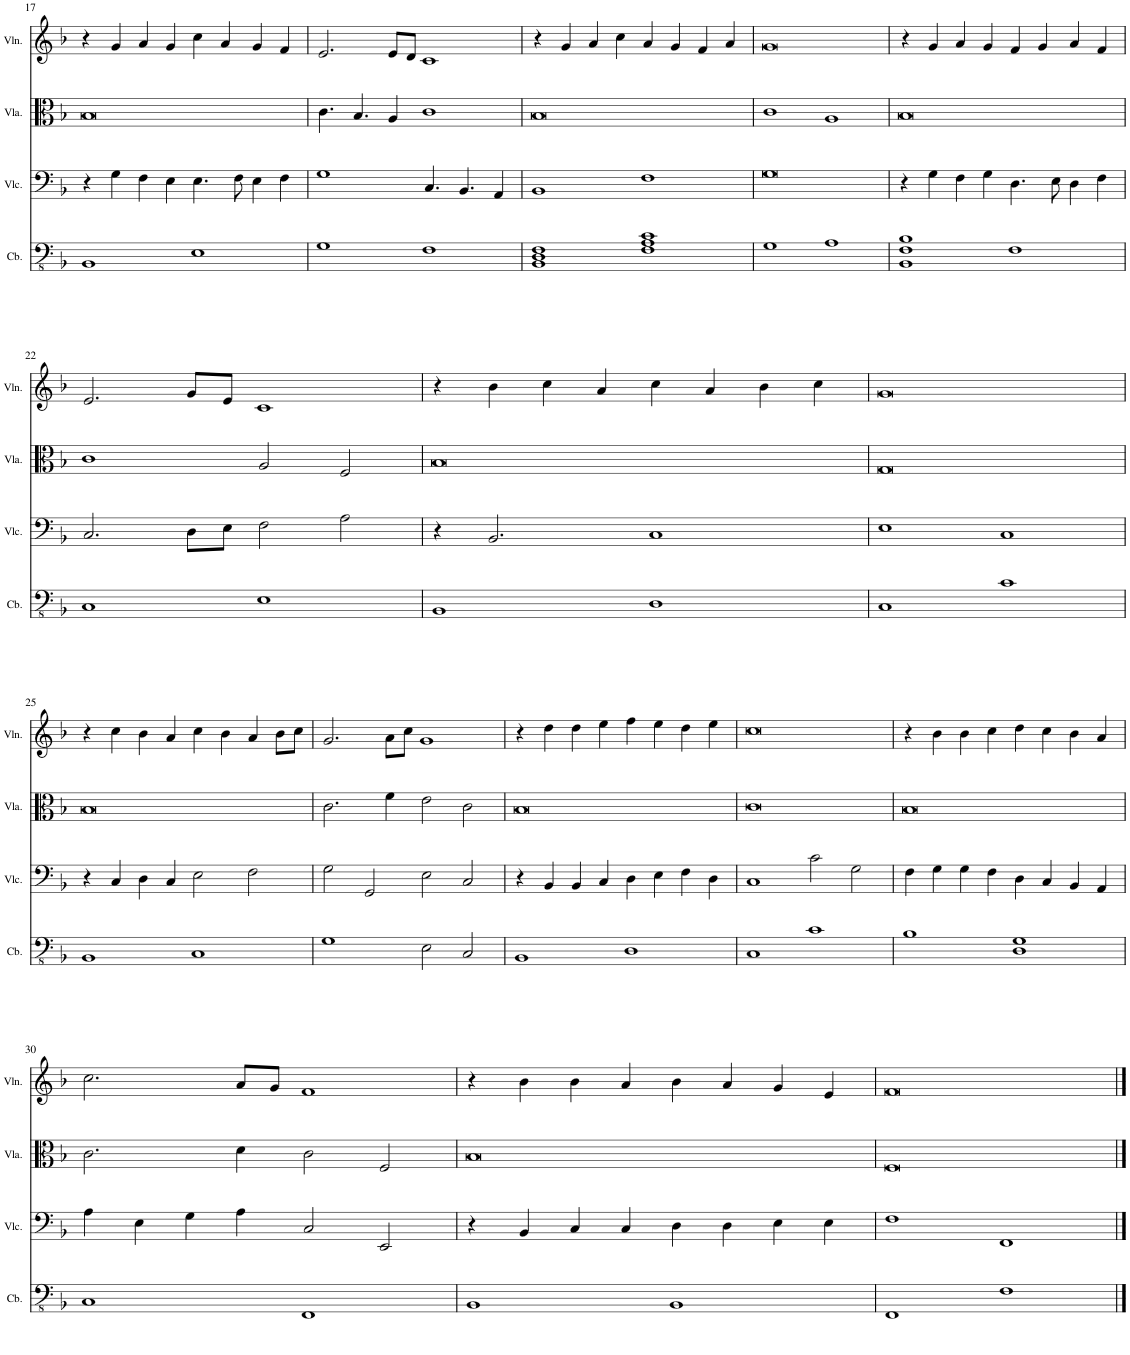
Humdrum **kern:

**kern	**kern	**kern	**kern
*part4	*part3	*part2	*part1
*staff4	*staff3	*staff2	*staff1
*I"Double Bass	*I"Violoncello	*I"Viola	*I"Violin
*	*I'Vlc.	*I'Vla.	*I'Vln.
!!LO:PB:g=z
*clefFv4	*clefF4	*clefC3	*clefG2
*k[b-]	*k[b-]	*k[b-]	*k[b-]
*M8/4	*M8/4	*M8/4	*M8/4
=17	=17	=17	=17
1BBB-	4r	0B-	4r
.	4G\	.	4g/
.	4F\	.	4a/
.	4E\	.	4g/
1EE	4.E\	.	4cc\
.	.	.	4a/
.	8F\	.	.
.	4E\	.	4g/
.	4F\	.	4f/
=18	=18	=18	=18
1GG	1G	4.c\	2.e/
.	.	4.B-/	.
.	.	4A/	8e/L
.	.	.	8d/J
1FF	4.C/	1c	1c
.	4.BB-/	.	.
.	4AA/	.	.
=19	=19	=19	=19
1BBB- 1DD 1FF	1BB-	0B-	4r
.	.	.	4g/
.	.	.	4a/
.	.	.	4cc\
1FF 1AA 1C	1F	.	4a/
.	.	.	4g/
.	.	.	4f/
.	.	.	4a/
=20	=20	=20	=20
1GG	0G	1c	0g
1AA	.	1A	.
=21	=21	=21	=21
1BBB- 1FF 1BB-	4r	0B-	4r
.	4G\	.	4g/
.	4F\	.	4a/
.	4G\	.	4g/
1FF	4.D\	.	4f/
.	.	.	4g/
.	8E\	.	.
.	4D\	.	4a/
.	4F\	.	4f/
!!LO:LB:g=z
=22	=22	=22	=22
1CC	2.C/	1c	2.e/
.	8D\L	.	8g/L
.	8E\J	.	8e/J
1EE	2F\	2A/	1c
.	2A\	2F/	.
=23	=23	=23	=23
1BBB-	4r	0B-	4r
.	2.BB-/	.	4b-\
.	.	.	4cc\
.	.	.	4a/
1DD	1C	.	4cc\
.	.	.	4a/
.	.	.	4b-\
.	.	.	4cc\
=24	=24	=24	=24
1CC	1E	0G	0g
1C	1C	.	.
!!LO:LB:g=z
=25	=25	=25	=25
1BBB-	4r	0B-	4r
.	4C/	.	4cc\
.	4D\	.	4b-\
.	4C/	.	4a/
1CC	2E\	.	4cc\
.	.	.	4b-\
.	2F\	.	4a/
.	.	.	8b-\L
.	.	.	8cc\J
=26	=26	=26	=26
1GG	2G\	2.c\	2.g/
.	2GG/	.	.
.	.	4f\	8a\L
.	.	.	8cc\J
2EE\	2E\	2e\	1g
2CC/	2C/	2c\	.
=27	=27	=27	=27
1BBB-	4r	0B-	4r
.	4BB-/	.	4dd\
.	4BB-/	.	4dd\
.	4C/	.	4ee\
1DD	4D\	.	4ff\
.	4E\	.	4ee\
.	4F\	.	4dd\
.	4D\	.	4ee\
=28	=28	=28	=28
1CC	1C	0c	0cc
1C	2c\	.	.
.	2G\	.	.
=29	=29	=29	=29
1BB-	4F\	0B-	4r
.	4G\	.	4b-\
.	4G\	.	4b-\
.	4F\	.	4cc\
1DD 1GG	4D\	.	4dd\
.	4C/	.	4cc\
.	4BB-/	.	4b-\
.	4AA/	.	4a/
!!LO:LB:g=z
=30	=30	=30	=30
1CC	4A\	2.c\	2.cc\
.	4E\	.	.
.	4G\	.	.
.	4A\	4d\	8a/L
.	.	.	8g/J
1FFF	2C/	2c\	1f
.	2EE/	2F/	.
=31	=31	=31	=31
1BBB-	4r	0B-	4r
.	4BB-/	.	4b-\
.	4C/	.	4b-\
.	4C/	.	4a/
1BBB-	4D\	.	4b-\
.	4D\	.	4a/
.	4E\	.	4g/
.	4E\	.	4e/
=32	=32	=32	=32
1FFF	1F	0F	0f
1FF	1FF	.	.
==	==	==	==
*-	*-	*-	*-
